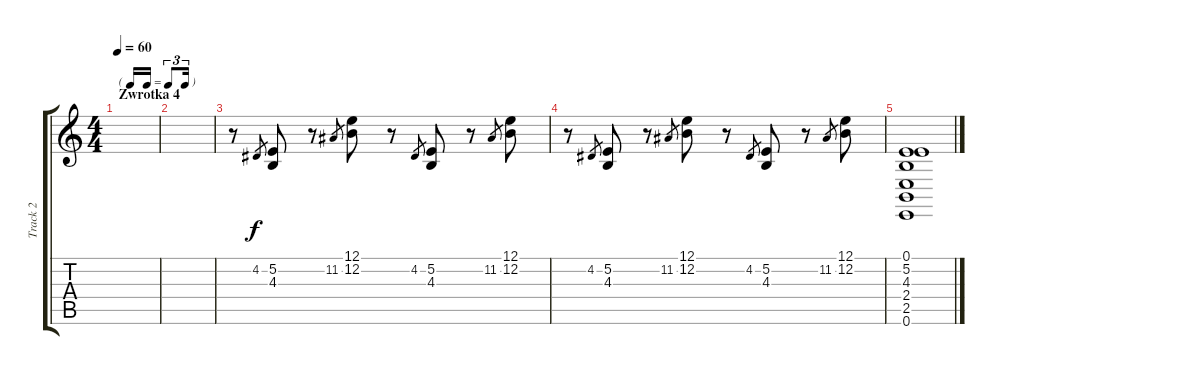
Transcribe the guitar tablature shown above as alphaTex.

\track ("Track 2" "Track 2") {instrument brightacousticpiano}
\staff {score tabs}
\tuning (E4 B3 G3 D3 A2 E2) {hide}
\ts (4 4)
\tf triplet16th
\section ("" "Zwrotka 4")
\tempo 60
\clef g2
\ks c
|
|
r.8 4.2.8{gr} (5.2 4.3).8 r.8 11.2.8{gr} (12.1 12.2).8 r.8 4.2.8{gr} (5.2 4.3).8 r.8 11.2.8{gr} (12.1 12.2).8 |
r.8 4.2.8{gr} (5.2 4.3).8 r.8 11.2.8{gr} (12.1 12.2).8 r.8 4.2.8{gr} (5.2 4.3).8 r.8 11.2.8{gr} (12.1 12.2).8 |
(0.1 5.2 4.3 2.4 2.5 0.6).1
